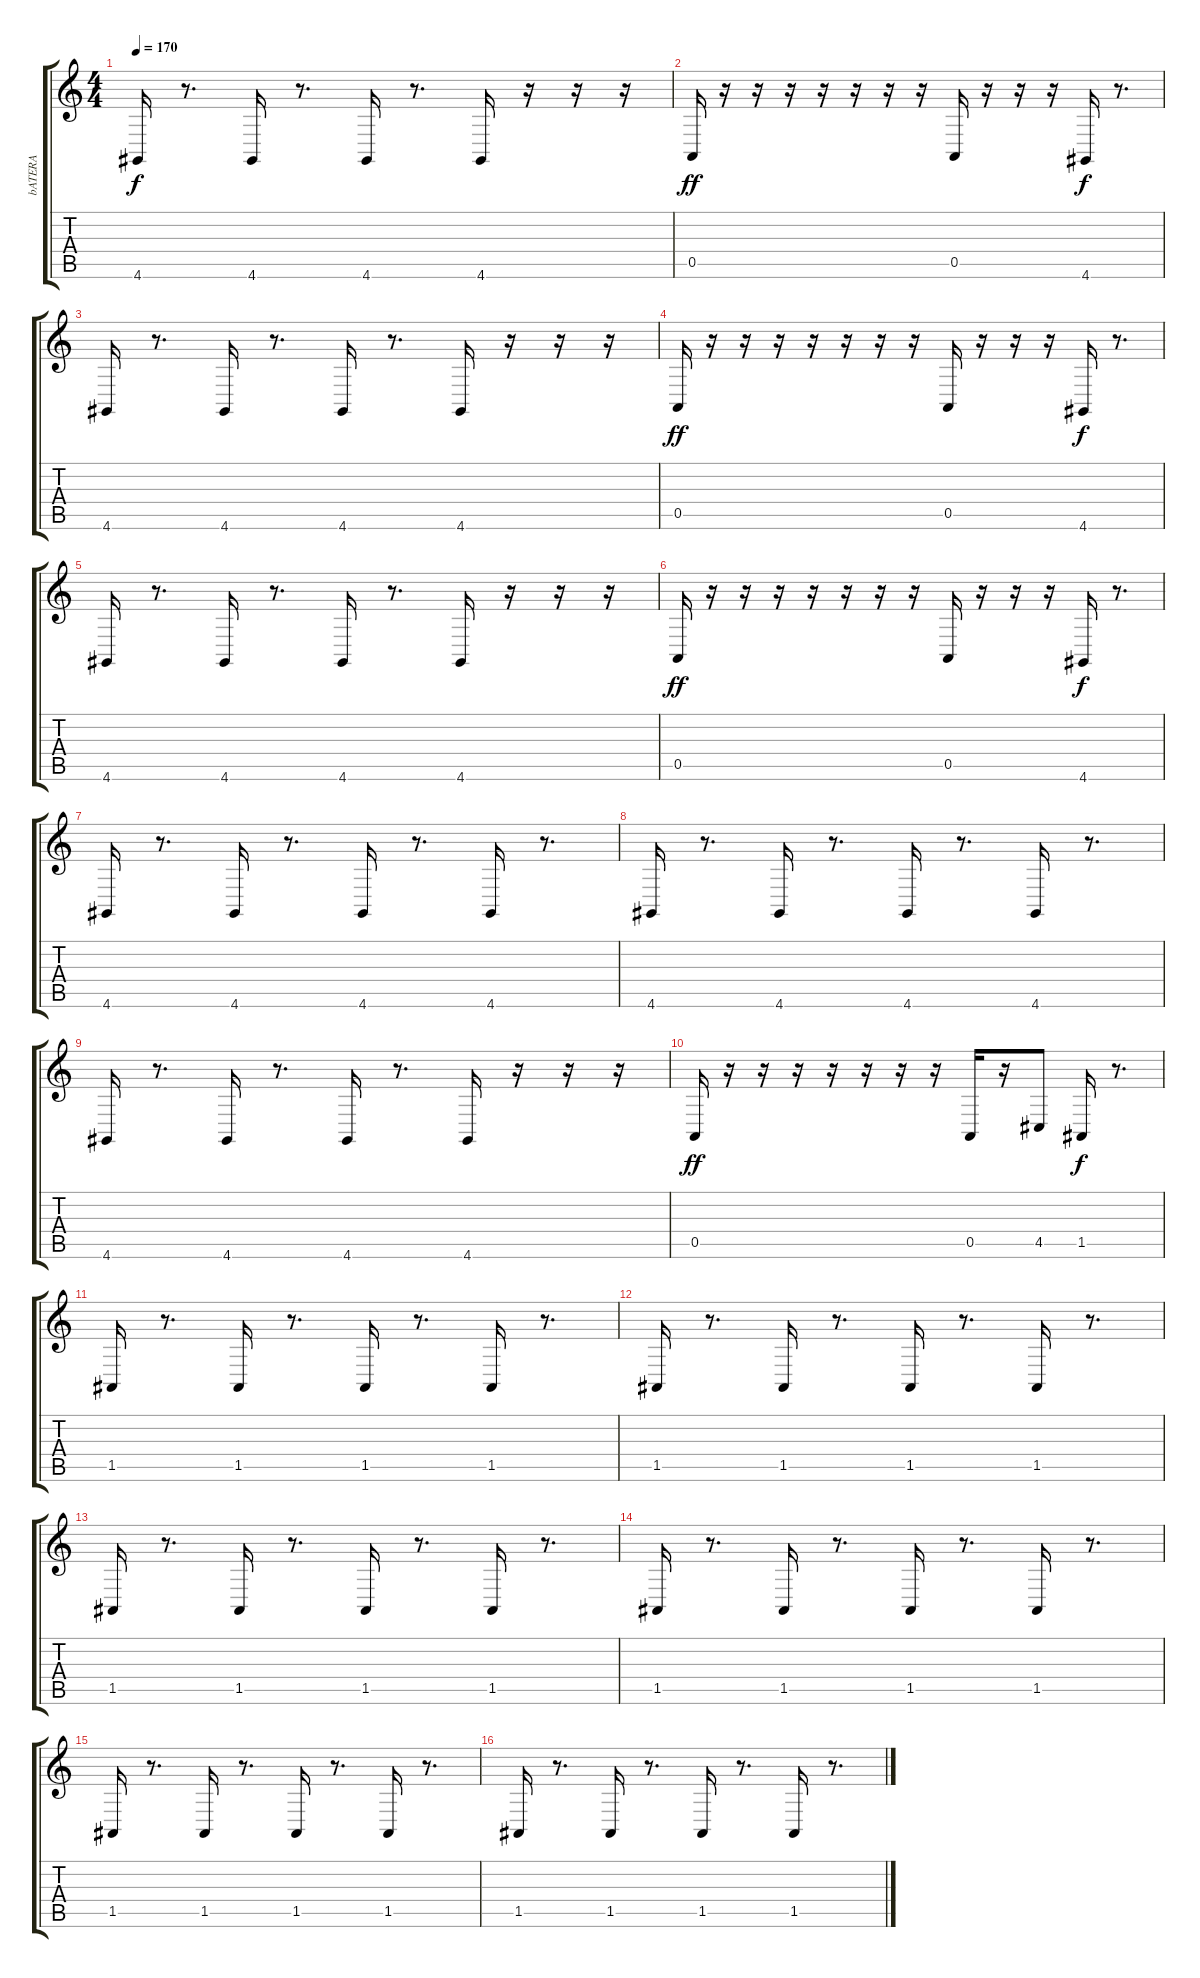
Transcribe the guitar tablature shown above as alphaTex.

\track ("bATERA" "bATERA") {instrument percussiveorgan}
\staff {score tabs}
\tuning (E4 B3 G3 D3 A2 E2) {hide}
\ts (4 4)
\tempo 170
\clef g2
\ks c
4.6.16{dy f} r.8{d} 4.6.16 r.8{d} 4.6.16 r.8{d} 4.6.16 r.16 r.16 r.16 |
0.5.16{dy ff} r.16 r.16 r.16 r.16 r.16 r.16 r.16 0.5.16 r.16 r.16 r.16 4.6.16{dy f} r.8{d} |
4.6.16 r.8{d} 4.6.16 r.8{d} 4.6.16 r.8{d} 4.6.16 r.16 r.16 r.16 |
0.5.16{dy ff} r.16 r.16 r.16 r.16 r.16 r.16 r.16 0.5.16 r.16 r.16 r.16 4.6.16{dy f} r.8{d} |
4.6.16 r.8{d} 4.6.16 r.8{d} 4.6.16 r.8{d} 4.6.16 r.16 r.16 r.16 |
0.5.16{dy ff} r.16 r.16 r.16 r.16 r.16 r.16 r.16 0.5.16 r.16 r.16 r.16 4.6.16{dy f} r.8{d} |
4.6.16 r.8{d} 4.6.16 r.8{d} 4.6.16 r.8{d} 4.6.16 r.8{d} |
4.6.16 r.8{d} 4.6.16 r.8{d} 4.6.16 r.8{d} 4.6.16 r.8{d} |
4.6.16 r.8{d} 4.6.16 r.8{d} 4.6.16 r.8{d} 4.6.16 r.16 r.16 r.16 |
0.5.16{dy ff} r.16 r.16 r.16 r.16 r.16 r.16 r.16 0.5.16 r.16 4.5.8 1.5.16{dy f} r.8{d} |
1.5.16 r.8{d} 1.5.16 r.8{d} 1.5.16 r.8{d} 1.5.16 r.8{d} |
1.5.16 r.8{d} 1.5.16 r.8{d} 1.5.16 r.8{d} 1.5.16 r.8{d} |
1.5.16 r.8{d} 1.5.16 r.8{d} 1.5.16 r.8{d} 1.5.16 r.8{d} |
1.5.16 r.8{d} 1.5.16 r.8{d} 1.5.16 r.8{d} 1.5.16 r.8{d} |
1.5.16 r.8{d} 1.5.16 r.8{d} 1.5.16 r.8{d} 1.5.16 r.8{d} |
1.5.16 r.8{d} 1.5.16 r.8{d} 1.5.16 r.8{d} 1.5.16 r.8{d}
